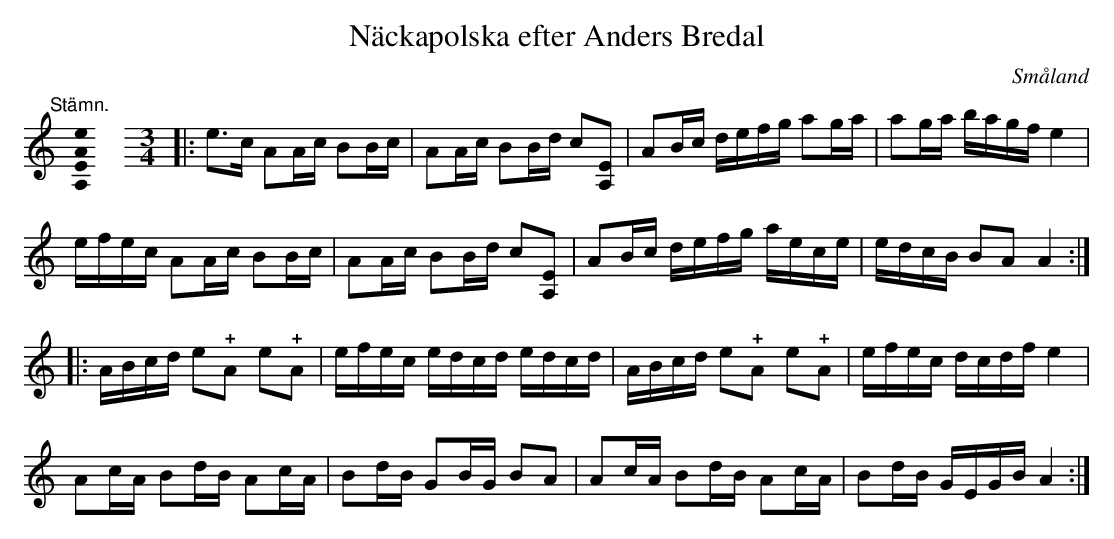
X:1
T:Näckapolska efter Anders Bredal
O:Småland
M:none
K:A
[K:C]
"@-20,30 Stämn."[A,EAe]0 \
M:3/4
L:1/8
|: e>c AA/2c/2 BB/2c/2 | AA/2c/2 BB/2d/2 c[EA,] | AB/2c/2 d/2e/2f/2g/2 ag/2a/2 | ag/2a/2 b/2a/2g/2f/2 e2 |
 e/2f/2e/2c/2 AA/2c/2 BB/2c/2 | AA/2c/2 BB/2d/2 c[EA,] | AB/2c/2 d/2e/2f/2g/2 a/2e/2c/2e/2 | e/2d/2c/2B/2 BA A2 :|
|: A/2B/2c/2d/2 e!+!A e!+!A | e/2f/2e/2c/2 e/2d/2c/2d/2 e/2d/2c/2d/2 | A/2B/2c/2d/2 e!+!A e!+!A | e/2f/2e/2c/2 d/2c/2d/2f/2 e2 |
 Ac/2A/2 Bd/2B/2 Ac/2A/2 | Bd/2B/2 GB/2G/2 BA | Ac/2A/2 Bd/2B/2 Ac/2A/2 | Bd/2B/2 G/2E/2G/2B/2 A2 :|
